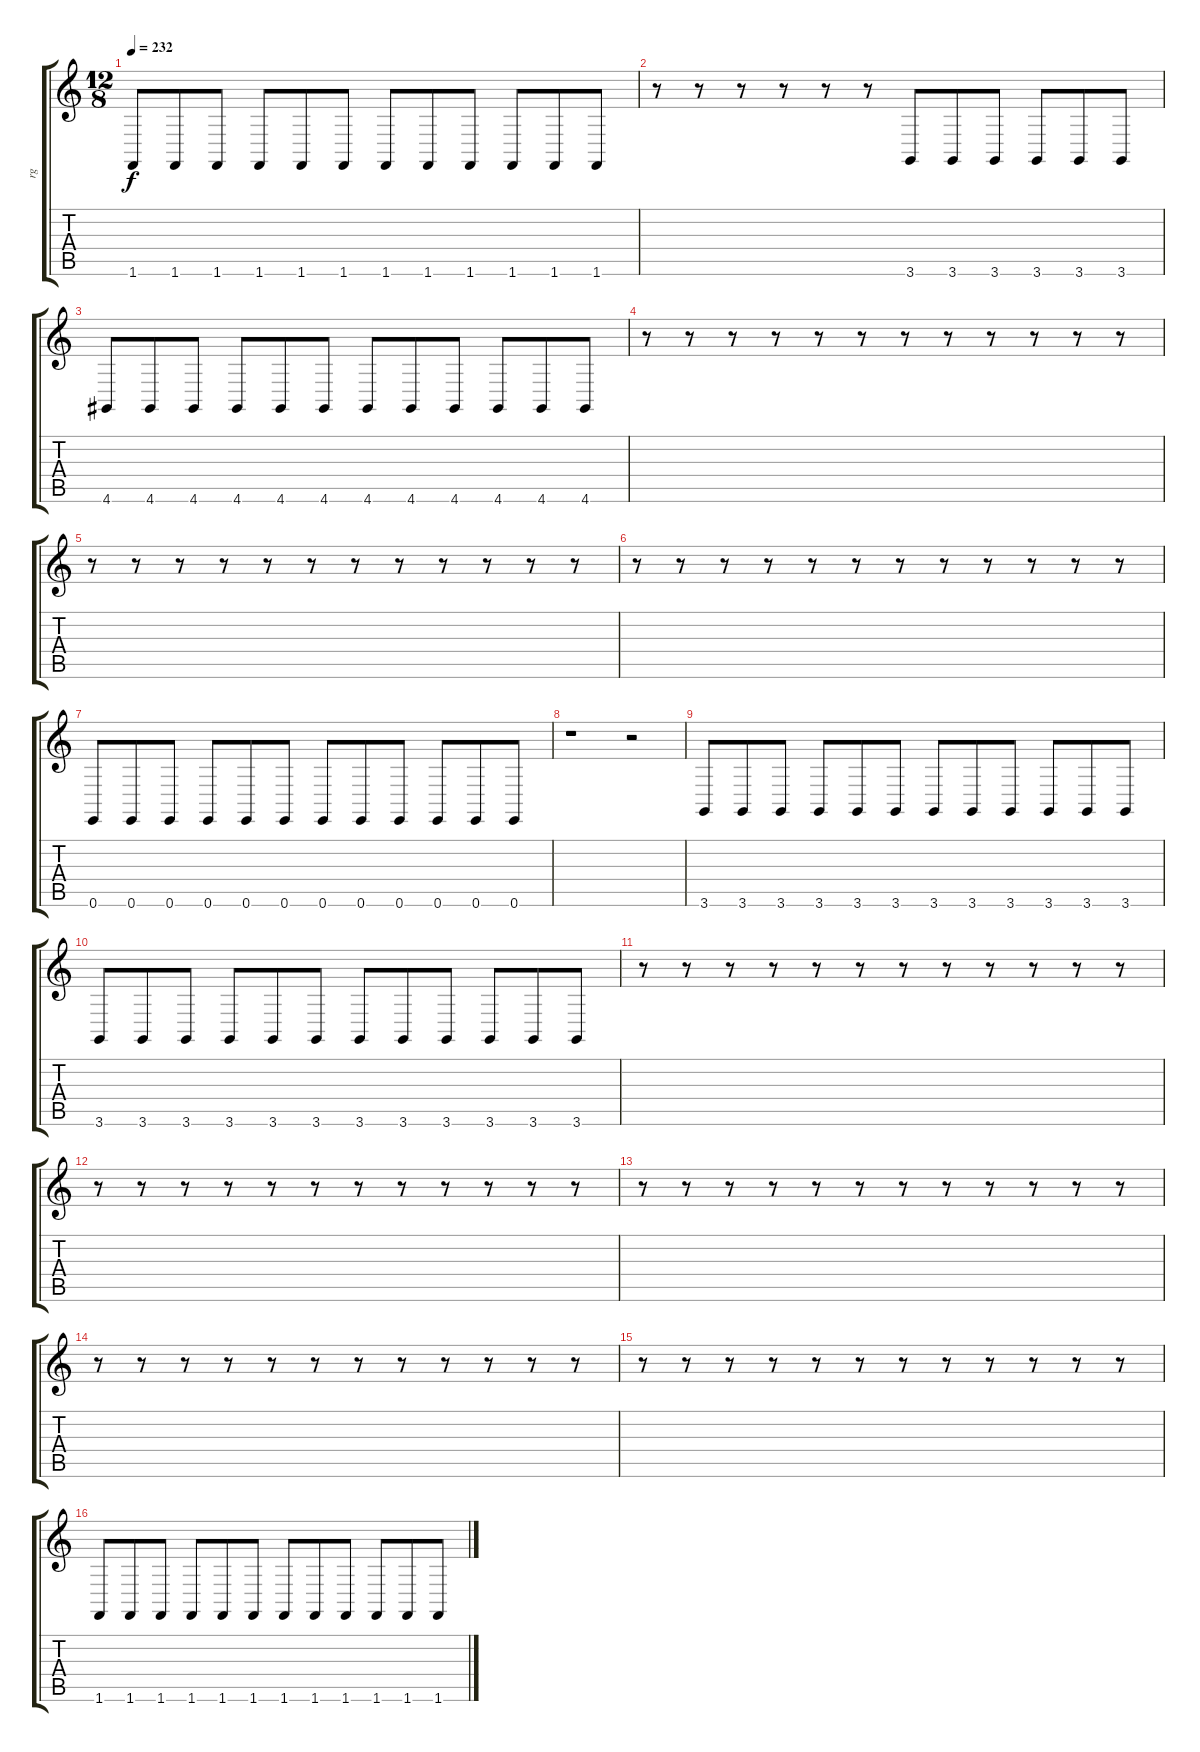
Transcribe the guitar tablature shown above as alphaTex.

\track ("rg" "rg") {instrument lead5charang}
\staff {score tabs}
\tuning (E4 B3 G3 D3 A2 E2) {hide}
\ts (12 8)
\tempo 232
\clef g2
\ks c
1.6.8{dy f} 1.6.8 1.6.8 1.6.8 1.6.8 1.6.8 1.6.8 1.6.8 1.6.8 1.6.8 1.6.8 1.6.8 |
r.8 r.8 r.8 r.8 r.8 r.8 3.6.8 3.6.8 3.6.8 3.6.8 3.6.8 3.6.8 |
4.6.8 4.6.8 4.6.8 4.6.8 4.6.8 4.6.8 4.6.8 4.6.8 4.6.8 4.6.8 4.6.8 4.6.8 |
r.8 r.8 r.8 r.8 r.8 r.8 r.8 r.8 r.8 r.8 r.8 r.8 |
r.8 r.8 r.8 r.8 r.8 r.8 r.8 r.8 r.8 r.8 r.8 r.8 |
r.8 r.8 r.8 r.8 r.8 r.8 r.8 r.8 r.8 r.8 r.8 r.8 |
0.6.8 0.6.8 0.6.8 0.6.8 0.6.8 0.6.8 0.6.8 0.6.8 0.6.8 0.6.8 0.6.8 0.6.8 |
r.1 r.2 |
3.6.8 3.6.8 3.6.8 3.6.8 3.6.8 3.6.8 3.6.8 3.6.8 3.6.8 3.6.8 3.6.8 3.6.8 |
3.6.8 3.6.8 3.6.8 3.6.8 3.6.8 3.6.8 3.6.8 3.6.8 3.6.8 3.6.8 3.6.8 3.6.8 |
r.8 r.8 r.8 r.8 r.8 r.8 r.8 r.8 r.8 r.8 r.8 r.8 |
r.8 r.8 r.8 r.8 r.8 r.8 r.8 r.8 r.8 r.8 r.8 r.8 |
r.8 r.8 r.8 r.8 r.8 r.8 r.8 r.8 r.8 r.8 r.8 r.8 |
r.8 r.8 r.8 r.8 r.8 r.8 r.8 r.8 r.8 r.8 r.8 r.8 |
r.8 r.8 r.8 r.8 r.8 r.8 r.8 r.8 r.8 r.8 r.8 r.8 |
1.6.8 1.6.8 1.6.8 1.6.8 1.6.8 1.6.8 1.6.8 1.6.8 1.6.8 1.6.8 1.6.8 1.6.8
